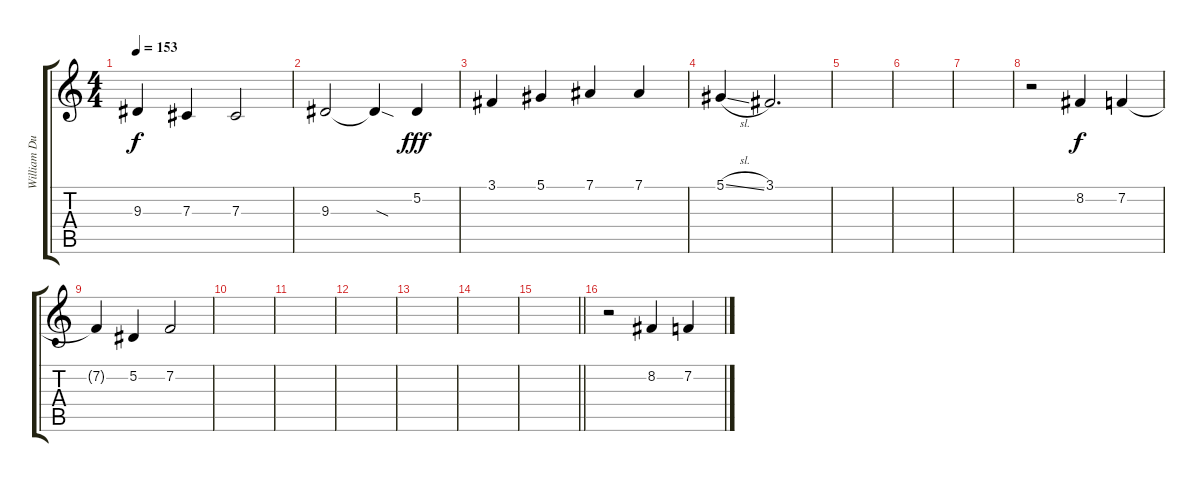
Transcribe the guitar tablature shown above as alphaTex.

\track ("William DuVall - Vocals" "William Du") {instrument lead2sawtooth}
\staff {score tabs}
\tuning (Eb4 Bb3 Gb3 Db3 Ab2 Db2) {hide}
\ts (4 4)
\tempo 153
\clef g2
\ks c
9.3.4{dy f} 7.3.4 7.3.2 |
9.3.2 9.3{sod t}.4 5.2.4{dy fff} |
3.1.4 5.1.4 7.1.4 7.1.4 |
5.1{sl}.4 3.1.2{d} |
|
|
|
r.2 8.2.4{dy f} 7.2.4 |
7.2{t}.4 5.2.4 7.2.2 |
|
|
|
|
|
\barLineRight lightlight
|
r.2 8.2.4 7.2.4
